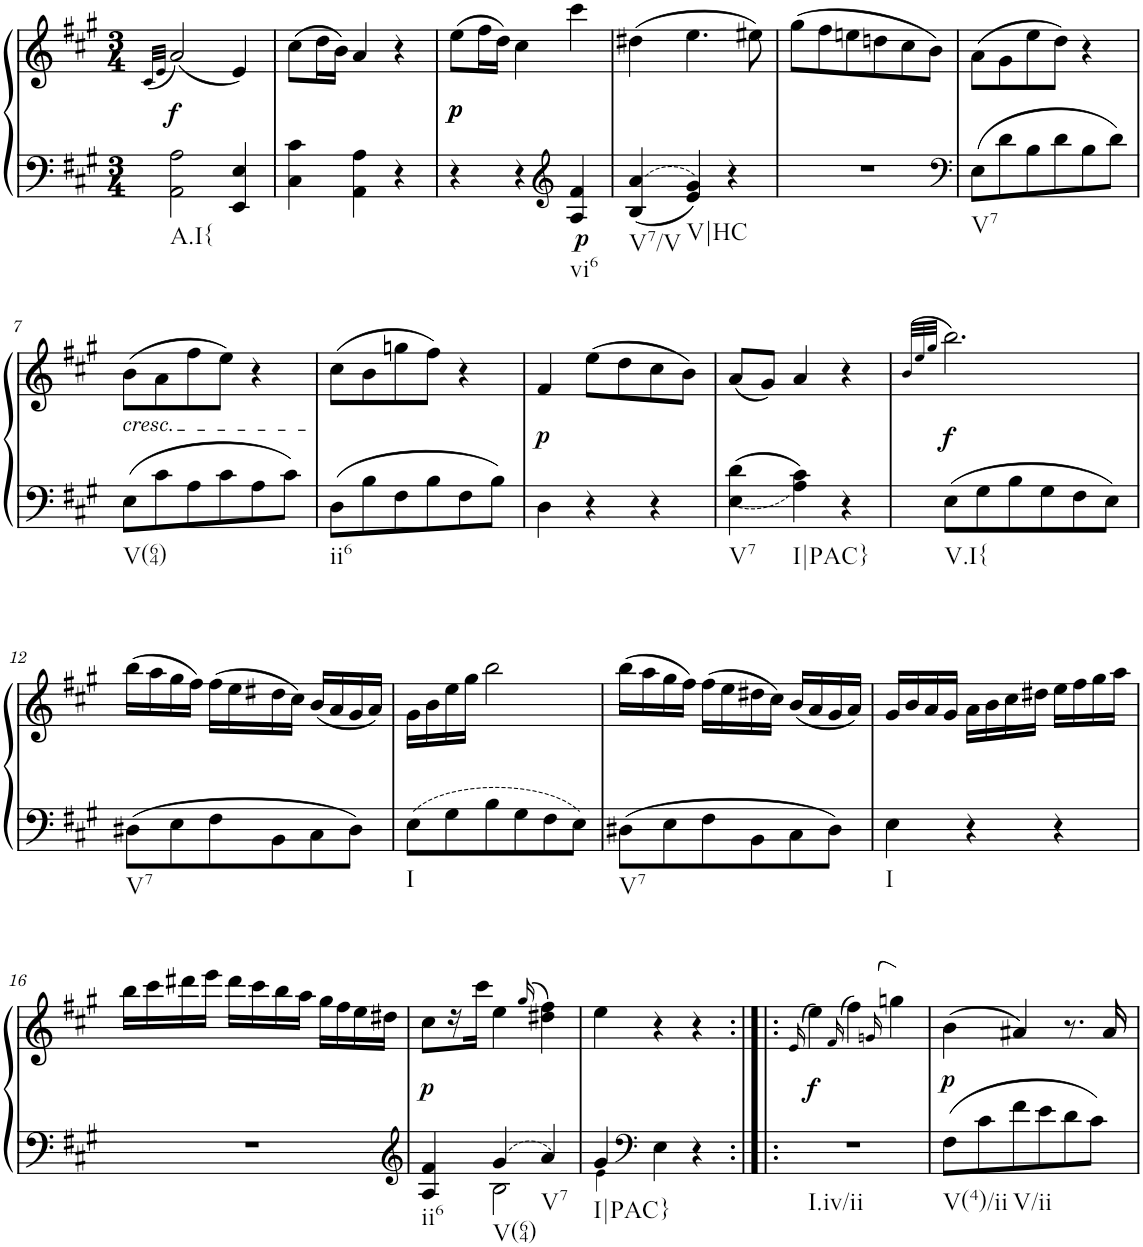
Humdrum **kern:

**kern	**kern	**dynam
*part1	*part1	*part1
*staff2	*staff1	*staff1/2
*I"Piano, Piano right	*	*
*I'Pno.	*	*
*clefF4	*clefG2	*
*k[f#c#g#]	*k[f#c#g#]	*
*M3/4	*M3/4	*
=1	=1	=1
.	(32qc#/LLL	.
.	32qe/JJJ	.
!LO:TX:b:t=A.I{	!	!
!	!	!LO:DY:b
2AA\ 2A\	(2a/)	f
4EE/ 4E/	4e/)	.
=2	=2	=2
4C#\ 4c#\	(8cc#\L	.
.	16dd\L	.
.	16b\JJ)	.
4AA\ 4A\	4a/	.
4r	4r	.
=3	=3	=3
!	!	!LO:DY:b
!	!	!LO:DY:n=1:b
4r	(8ee\L	p p
.	16ff#\L	.
.	16dd\JJ)	.
4r	4cc#\	.
*clefG2	*	*
!LO:TX:b:t=vi6	!	!
!	!	!LO:DY:n=2:b=2
4A/ 4f#/	4ccc#\	p
=4	=4	=4
!LO:TX:b:t=V7/V	!	!
4B/ 4a/	(4dd#X\	.
!LO:TX:b:t=V|HC	!	!
4e/ 4g#/	4.ee\	.
4r	.	.
.	8ee#X\)	.
=5	=5	=5
2.r	(8gg#\L	.
.	8ff#\	.
.	8een\	.
.	8ddn\	.
.	8cc#\	.
.	8b\J)	.
=6	=6	=6
*clefF4	*	*
!LO:TX:b:t=V7	!	!
8E\L	(8a\L	.
8d\	8g#\	.
8B\	8ee\	.
8d\	8dd\J)	.
8B\	4r	.
8d\J	.	.
!!LO:LB:g=z
=7	=7	=7
!	!LO:TX:b:i:t=cresc.	!
!LO:TX:b:t=V(64)	!	!
8E\L	(8b\L	.
8c#\	8a\	.
8A\	8ff#\	.
8c#\	8ee\J)	.
8A\	4r	.
8c#\J	.	.
=8	=8	=8
!LO:TX:b:t=ii6	!	!
8D\L	(8cc#\L	.
8B\	8b\	.
8F#\	8ggn\	.
8B\	8ff#\J)	.
8F#\	4r	.
8B\J	.	.
=9	=9	=9
!	!	!LO:DY:b
4D\	4f#/	p
4r	(8ee\L	.
.	8dd\	.
4r	8cc#\	.
.	8b\J)	.
=10	=10	=10
!LO:TX:b:t=V7	!	!
4E\ 4d\	(8a/L	.
.	8g#/J)	.
!LO:TX:b:t=I|PAC}	!	!
4A\ 4c#\	4a/	.
4r	4r	.
=11	=11	=11
.	(>32qb/LLL	.
.	32qee/	.
.	32qgg#/JJJ	.
!LO:TX:b:t=V.I{	!	!
!	!	!LO:DY:b
8E\L	2.bb\)	f
8G#\	.	.
8B\	.	.
8G#\	.	.
8F#\	.	.
8E\J	.	.
!!LO:LB:g=z
=12	=12	=12
!LO:TX:b:t=V7	!	!
8D#X\L	(16bb\LL	.
.	16aa\	.
8E\	16gg#\	.
.	16ff#\JJ)	.
8F#\	(16ff#\LL	.
.	16ee\	.
8BB\	16dd#X\	.
.	16cc#\JJ)	.
8C#\	(16b/LL	.
.	16a/	.
8D#\J	16g#/	.
.	16a/JJ)	.
=13	=13	=13
!LO:TX:b:t=I	!	!
8E\L	16g#\LL	.
.	16b\	.
8G#\	16ee\	.
.	16gg#\JJ	.
8B\	2bb\	.
8G#\	.	.
8F#\	.	.
8E\J	.	.
=14	=14	=14
!LO:TX:b:t=V7	!	!
8D#X\L	(16bb\LL	.
.	16aa\	.
8E\	16gg#\	.
.	16ff#\JJ)	.
8F#\	(16ff#\LL	.
.	16ee\	.
8BB\	16dd#X\	.
.	16cc#\JJ)	.
8C#\	(16b/LL	.
.	16a/	.
8D#\J	16g#/	.
.	16a/JJ)	.
=15	=15	=15
!LO:TX:b:t=I	!	!
4E\	16g#/LL	.
.	16b/	.
.	16a/	.
.	16g#/JJ	.
4r	16a\LL	.
.	16b\	.
.	16cc#\	.
.	16dd#X\JJ	.
4r	16ee\LL	.
.	16ff#\	.
.	16gg#\	.
.	16aa\JJ	.
!!LO:LB:g=z
=16	=16	=16
2.r	16bb\LL	.
.	16ccc#\	.
.	16ddd#X\	.
.	16eee\JJ	.
.	16ddd#\LL	.
.	16ccc#\	.
.	16bb\	.
.	16aa\JJ	.
.	16gg#\LL	.
.	16ff#\	.
.	16ee\	.
.	16dd#X\JJ	.
=17	=17	=17
*clefG2	*	*
*^	*	*
!LO:TX:b:t=ii6	!	!	!
!	!	!	!LO:DY:b
4A/ 4f#/	4ryy	8cc#\L	p
.	.	16r	.
.	.	16ccc#\JJ	.
!LO:TX:b:t=V(64)	!	!	!
4g#/	2B\	4ee\	.
.	.	(>16qgg#/	.
!LO:TX:b:t=V7	!	!	!
4a/	.	4dd#X\ 4ff#\)	.
=18	=18	=18	=18
!LO:TX:b:t=I|PAC}	!	!	!
4g#/	4e!\	4ee\	.
*clefF4	*	*	*
4E\	2ryy	4r	.
4r	.	4r	.
*v	*v	*	*
=19:|!|:	=19:|!|:	=19:|!|:
.	(>16qe/	.
!LO:TX:b:t=I.iv/ii	!	!
!	!	!LO:DY:b
2.r	4ee\)	f
.	(>16qf#/	.
.	4ff#\)	.
.	(>16qgn/	.
.	4ggn\)	.
=20	=20	=20
!LO:TX:b:t=V(4)/ii	!	!
!	!	!LO:DY:b
8F#\L	(4b\	p
8c#\	.	.
!LO:TX:b:t=V/ii	!	!
8f#\	4a#X/)	.
8e\	.	.
8d\	8.r	.
8c#\J	.	.
.	16a#/	.
=	=	=
*-	*-	*-
